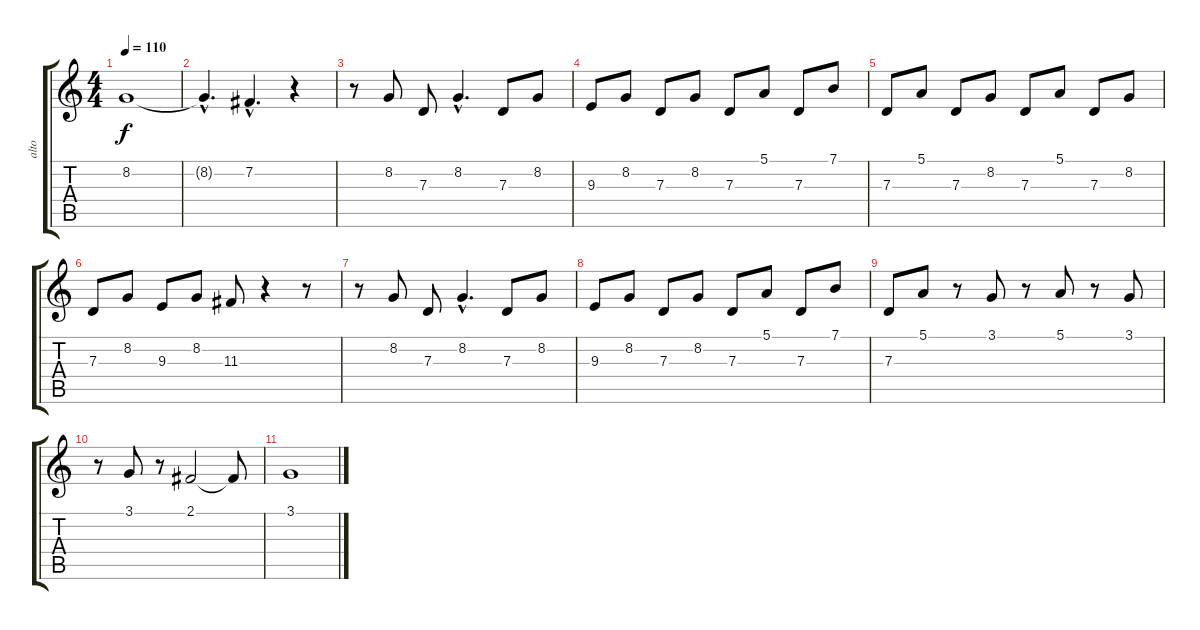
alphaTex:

\track ("alto" "alto") {instrument viola}
\staff {score tabs}
\tuning (E4 B3 G3 D3 A2 E2) {hide}
\ts (4 4)
\tempo 110
\clef g2
\ks c
8.2.1{dy f} |
8.2{hac t}.4{d} 7.2{hac}.4{d} r.4 |
r.8 8.2.8 7.3.8 8.2{hac}.4{d} 7.3.8 8.2.8 |
9.3.8 8.2.8 7.3.8 8.2.8 7.3.8 5.1.8 7.3.8 7.1.8 |
7.3.8 5.1.8 7.3.8 8.2.8 7.3.8 5.1.8 7.3.8 8.2.8 |
7.3.8 8.2.8 9.3.8 8.2.8 11.3.8 r.4 r.8 |
r.8 8.2.8 7.3.8 8.2{hac}.4{d} 7.3.8 8.2.8 |
9.3.8 8.2.8 7.3.8 8.2.8 7.3.8 5.1.8 7.3.8 7.1.8 |
7.3.8 5.1.8 r.8 3.1.8 r.8 5.1.8 r.8 3.1.8 |
r.8 3.1.8 r.8 2.1.2 2.1{t}.8 |
3.1.1
